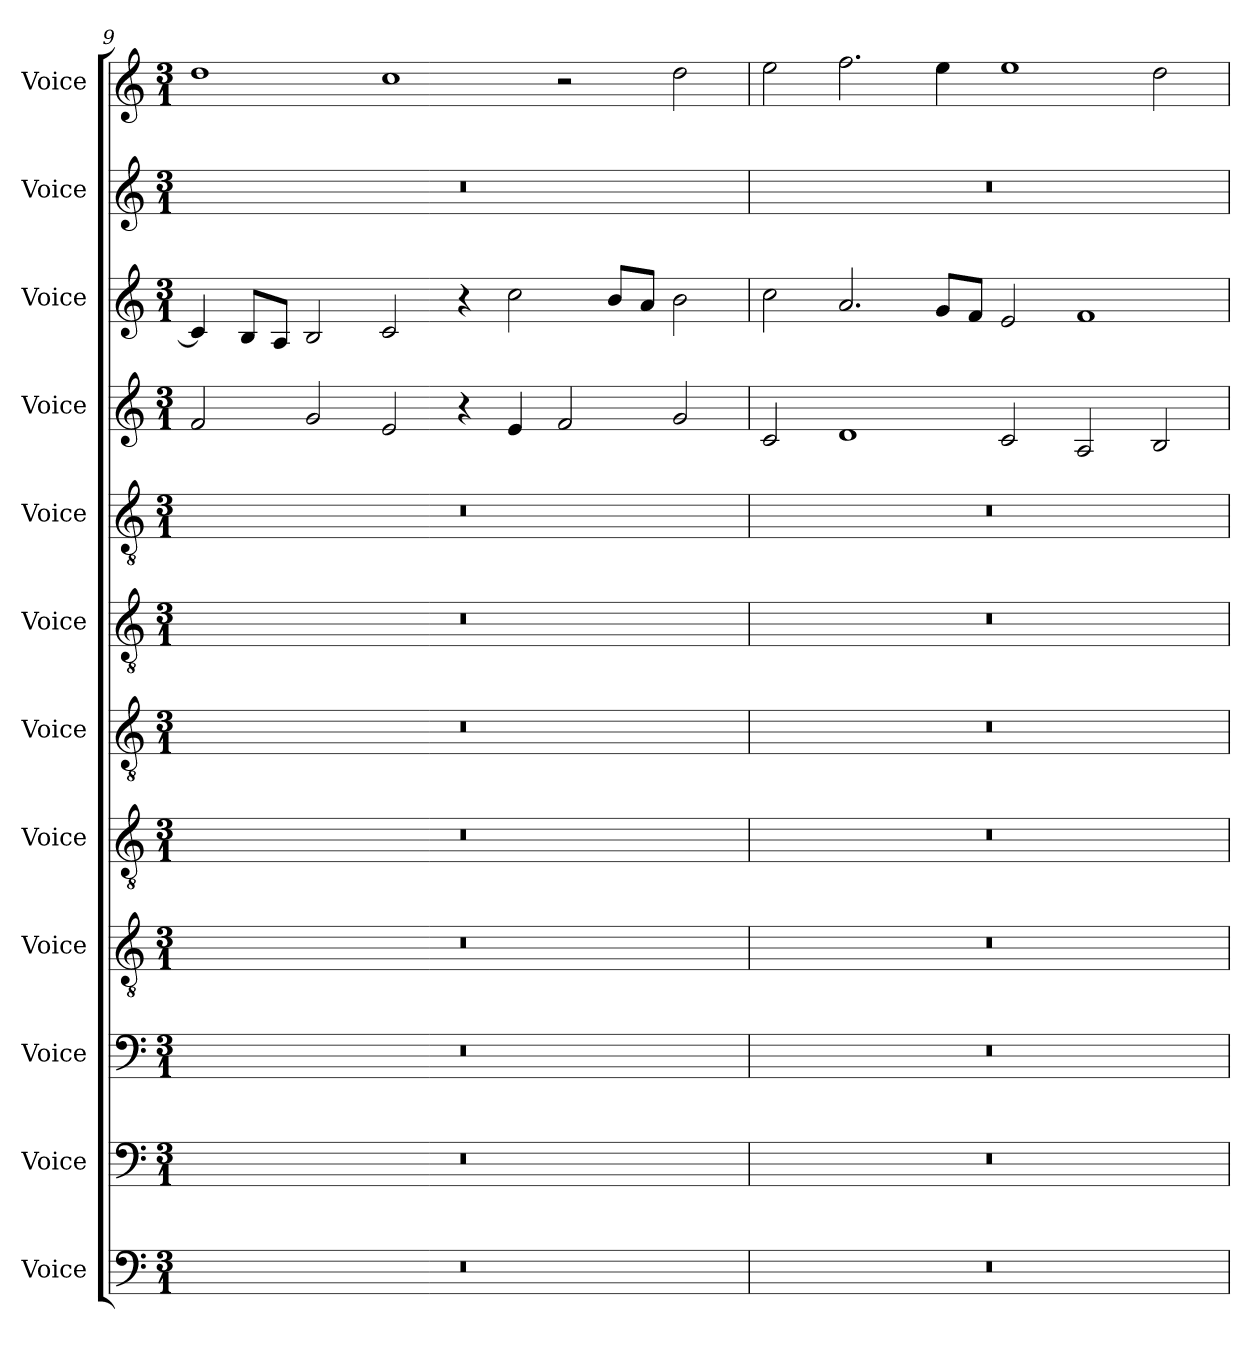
**kern	**kern	**kern	**kern	**kern	**kern	**kern	**kern	**kern	**kern	**kern	**kern
*part12	*part11	*part10	*part9	*part8	*part7	*part6	*part5	*part4	*part3	*part2	*part1
*staff12	*staff11	*staff10	*staff9	*staff8	*staff7	*staff6	*staff5	*staff4	*staff3	*staff2	*staff1
*I"Voice	*I"Voice	*I"Voice	*I"Voice	*I"Voice	*I"Voice	*I"Voice	*I"Voice	*I"Voice	*I"Voice	*I"Voice	*I"Voice
*I'V	*I'V	*I'V	*I'V	*I'V	*I'V	*I'V	*I'V	*I'V	*I'V	*I'V	*I'V
!!LO:PB:g=z
*clefF4	*clefF4	*clefF4	*clefGv2	*clefGv2	*clefGv2	*clefGv2	*clefGv2	*clefG2	*clefG2	*clefG2	*clefG2
*k[]	*k[]	*k[]	*k[]	*k[]	*k[]	*k[]	*k[]	*k[]	*k[]	*k[]	*k[]
*M3/1	*M3/1	*M3/1	*M3/1	*M3/1	*M3/1	*M3/1	*M3/1	*M3/1	*M3/1	*M3/1	*M3/1
=9	=9	=9	=9	=9	=9	=9	=9	=9	=9	=9	=9
0.r	0.r	0.r	0.r	0.r	0.r	0.r	0.r	2f/	4c/]	0.r	1dd
.	.	.	.	.	.	.	.	.	8B/L	.	.
.	.	.	.	.	.	.	.	.	8A/J	.	.
.	.	.	.	.	.	.	.	2g/	2B/	.	.
.	.	.	.	.	.	.	.	2e/	2c/	.	1cc
.	.	.	.	.	.	.	.	4r	4r	.	.
.	.	.	.	.	.	.	.	4e/	2cc\	.	.
.	.	.	.	.	.	.	.	2f/	.	.	2r
.	.	.	.	.	.	.	.	.	8b/L	.	.
.	.	.	.	.	.	.	.	.	8a/J	.	.
.	.	.	.	.	.	.	.	2g/	2b\	.	2dd\
=10	=10	=10	=10	=10	=10	=10	=10	=10	=10	=10	=10
0.r	0.r	0.r	0.r	0.r	0.r	0.r	0.r	2c/	2cc\	0.r	2ee\
.	.	.	.	.	.	.	.	1d	2.a/	.	2.ff\
.	.	.	.	.	.	.	.	.	8g/L	.	4ee\
.	.	.	.	.	.	.	.	.	8f/J	.	.
.	.	.	.	.	.	.	.	2c/	2e/	.	1ee
.	.	.	.	.	.	.	.	2A/	1f	.	.
.	.	.	.	.	.	.	.	2B/	.	.	2dd\
=	=	=	=	=	=	=	=	=	=	=	=
*-	*-	*-	*-	*-	*-	*-	*-	*-	*-	*-	*-
